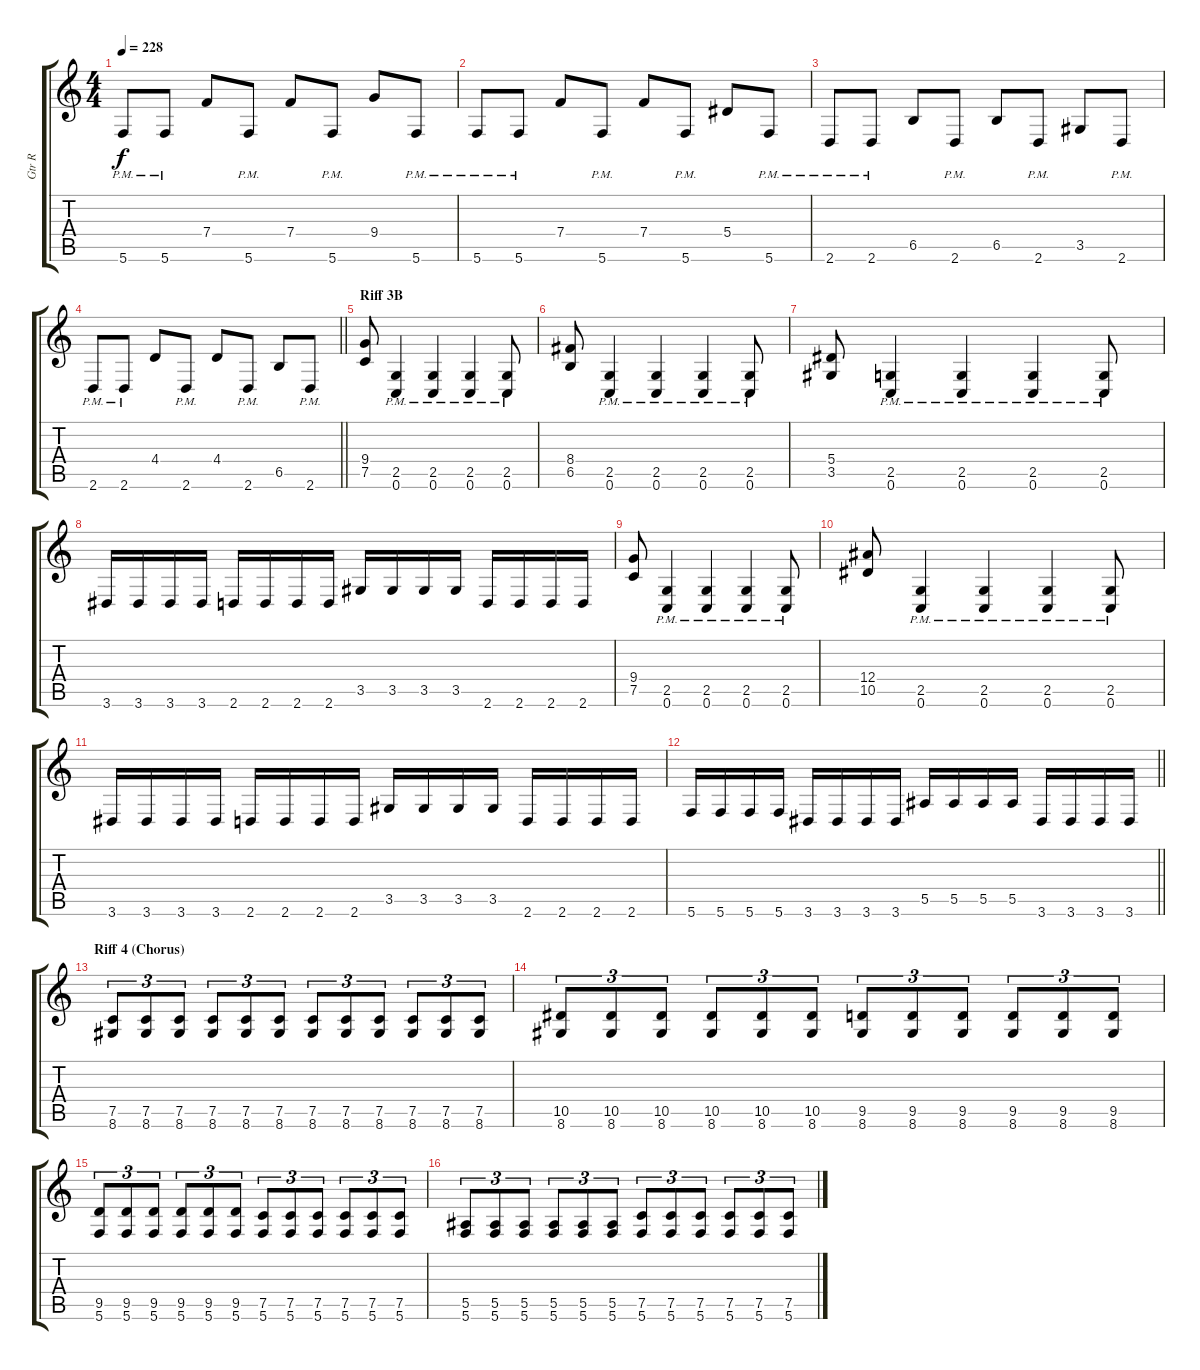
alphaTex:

\track ("Gtr R" "Gtr R") {instrument distortionguitar}
\staff {score tabs}
\tuning (C4 G3 Eb3 Bb2 F2 C2) {hide}
\ts (4 4)
\tempo 228
\clef g2
\ks c
5.6{pm}.8{dy f} 5.6{pm}.8 7.4.8 5.6{pm}.8 7.4.8 5.6{pm}.8 9.4.8 5.6{pm}.8 |
5.6{pm}.8 5.6{pm}.8 7.4.8 5.6{pm}.8 7.4.8 5.6{pm}.8 5.4.8 5.6{pm}.8 |
2.6{pm}.8 2.6{pm}.8 6.5.8 2.6{pm}.8 6.5.8 2.6{pm}.8 3.5.8 2.6{pm}.8 |
\barLineRight lightlight
2.6{pm}.8 2.6{pm}.8 4.4.8 2.6{pm}.8 4.4.8 2.6{pm}.8 6.5.8 2.6{pm}.8 |
\section ("" "Riff 3B")
(9.4 7.5).8 (2.5{pm} 0.6{pm}).4 (2.5{pm} 0.6{pm}).4 (2.5{pm} 0.6{pm}).4 (2.5{pm} 0.6{pm}).8 |
(8.4 6.5).8 (2.5{pm} 0.6{pm}).4 (2.5{pm} 0.6{pm}).4 (2.5{pm} 0.6{pm}).4 (2.5{pm} 0.6{pm}).8 |
(5.4 3.5).8 (2.5{pm} 0.6{pm}).4 (2.5{pm} 0.6{pm}).4 (2.5{pm} 0.6{pm}).4 (2.5{pm} 0.6{pm}).8 |
3.6.16 3.6.16 3.6.16 3.6.16 2.6.16 2.6.16 2.6.16 2.6.16 3.5.16 3.5.16 3.5.16 3.5.16 2.6.16 2.6.16 2.6.16 2.6.16 |
(9.4 7.5).8 (2.5{pm} 0.6{pm}).4 (2.5{pm} 0.6{pm}).4 (2.5{pm} 0.6{pm}).4 (2.5{pm} 0.6{pm}).8 |
(12.4 10.5).8 (2.5{pm} 0.6{pm}).4 (2.5{pm} 0.6{pm}).4 (2.5{pm} 0.6{pm}).4 (2.5{pm} 0.6{pm}).8 |
3.6.16 3.6.16 3.6.16 3.6.16 2.6.16 2.6.16 2.6.16 2.6.16 3.5.16 3.5.16 3.5.16 3.5.16 2.6.16 2.6.16 2.6.16 2.6.16 |
\barLineRight lightlight
5.6.16 5.6.16 5.6.16 5.6.16 3.6.16 3.6.16 3.6.16 3.6.16 5.5.16 5.5.16 5.5.16 5.5.16 3.6.16 3.6.16 3.6.16 3.6.16 |
\section ("" "Riff 4 (Chorus)")
(7.5 8.6).8{tu (3 2)} (7.5 8.6).8{tu (3 2)} (7.5 8.6).8{tu (3 2)} (7.5 8.6).8{tu (3 2)} (7.5 8.6).8{tu (3 2)} (7.5 8.6).8{tu (3 2)} (7.5 8.6).8{tu (3 2)} (7.5 8.6).8{tu (3 2)} (7.5 8.6).8{tu (3 2)} (7.5 8.6).8{tu (3 2)} (7.5 8.6).8{tu (3 2)} (7.5 8.6).8{tu (3 2)} |
(10.5 8.6).8{tu (3 2)} (10.5 8.6).8{tu (3 2)} (10.5 8.6).8{tu (3 2)} (10.5 8.6).8{tu (3 2)} (10.5 8.6).8{tu (3 2)} (10.5 8.6).8{tu (3 2)} (9.5 8.6).8{tu (3 2)} (9.5 8.6).8{tu (3 2)} (9.5 8.6).8{tu (3 2)} (9.5 8.6).8{tu (3 2)} (9.5 8.6).8{tu (3 2)} (9.5 8.6).8{tu (3 2)} |
(9.5 5.6).8{tu (3 2)} (9.5 5.6).8{tu (3 2)} (9.5 5.6).8{tu (3 2)} (9.5 5.6).8{tu (3 2)} (9.5 5.6).8{tu (3 2)} (9.5 5.6).8{tu (3 2)} (7.5 5.6).8{tu (3 2)} (7.5 5.6).8{tu (3 2)} (7.5 5.6).8{tu (3 2)} (7.5 5.6).8{tu (3 2)} (7.5 5.6).8{tu (3 2)} (7.5 5.6).8{tu (3 2)} |
(5.5 5.6).8{tu (3 2)} (5.5 5.6).8{tu (3 2)} (5.5 5.6).8{tu (3 2)} (5.5 5.6).8{tu (3 2)} (5.5 5.6).8{tu (3 2)} (5.5 5.6).8{tu (3 2)} (7.5 5.6).8{tu (3 2)} (7.5 5.6).8{tu (3 2)} (7.5 5.6).8{tu (3 2)} (7.5 5.6).8{tu (3 2)} (7.5 5.6).8{tu (3 2)} (7.5 5.6).8{tu (3 2)}
